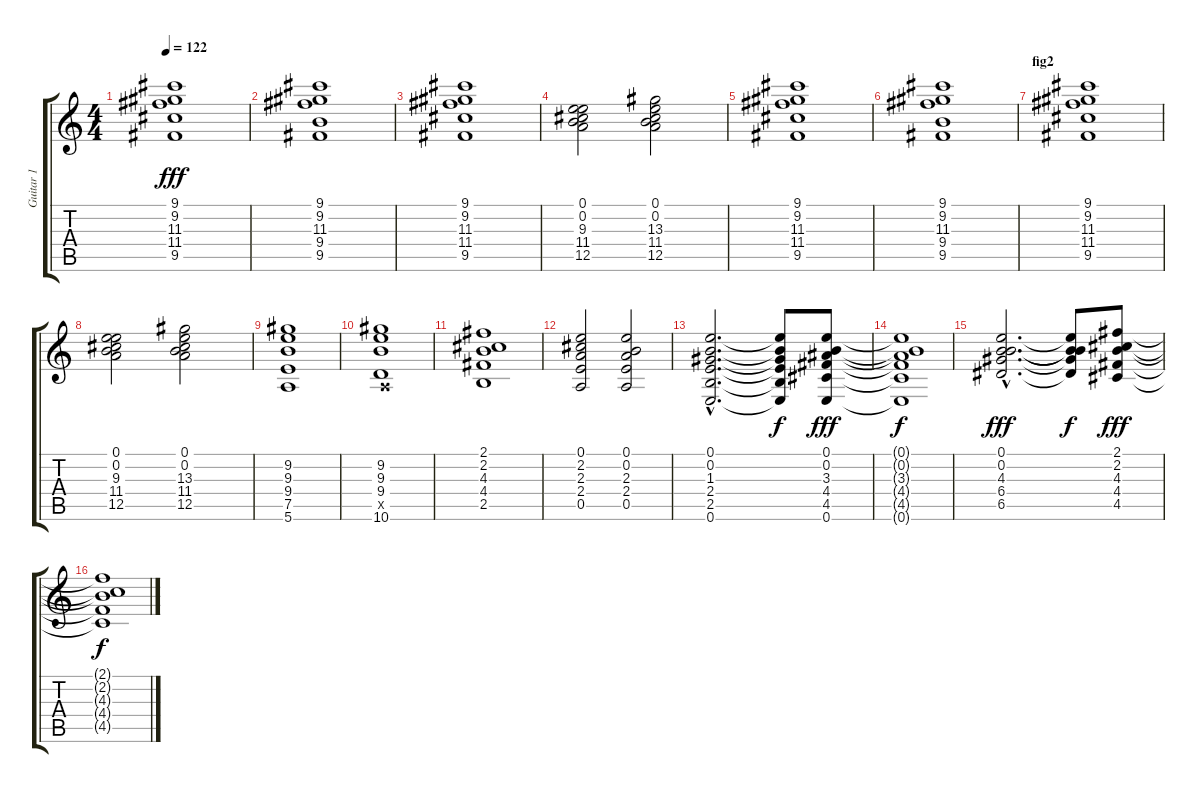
\track ("Guitar 1" "Guitar 1") {instrument acousticguitarsteel}
\staff {score tabs}
\tuning (E4 B3 G3 D3 A2 E2) {hide}
\ts (4 4)
\tempo 122
\clef g2
\ks c
(9.1 9.2 11.3 11.4 9.5).1{dy fff} |
(9.1 9.2 11.3 9.4 9.5).1 |
(9.1 9.2 11.3 11.4 9.5).1 |
(0.1 0.2 9.3 11.4 12.5).2 (0.1 0.2 13.3 11.4 12.5).2 |
(9.1 9.2 11.3 11.4 9.5).1 |
(9.1 9.2 11.3 9.4 9.5).1 |
\section ("" "fig2")
(9.1 9.2 11.3 11.4 9.5).1 |
(0.1 0.2 9.3 11.4 12.5).2 (0.1 0.2 13.3 11.4 12.5).2 |
(9.2 9.3 9.4 7.5 5.6).1 |
(9.2 9.3 9.4 0.5{x} 10.6).1 |
(2.1 2.2 4.3 4.4 2.5).1 |
(0.1 2.2 2.3 2.4 0.5).2 (0.1 0.2 2.3 2.4 0.5).2 |
(0.1{hac} 0.2{hac} 1.3{hac} 2.4{hac} 2.5{hac} 0.6{hac}).2{d} (0.1{t} 0.2{t} 1.3{t} 2.4{t} 2.5{t} 0.6{t}).8{dy f} (0.1 0.2 3.3 4.4 4.5 0.6).8{dy fff} |
(0.1{t} 0.2{t} 3.3{t} 4.4{t} 4.5{t} 0.6{t}).1{dy f} |
(0.1{hac} 0.2{hac} 4.3{hac} 6.4{hac} 6.5{hac}).2{d dy fff} (0.1{t} 0.2{t} 4.3{t} 6.4{t} 6.5{t}).8{dy f} (2.1 2.2 4.3 4.4 4.5).8{dy fff} |
(2.1{t} 2.2{t} 4.3{t} 4.4{t} 4.5{t}).1{dy f}
